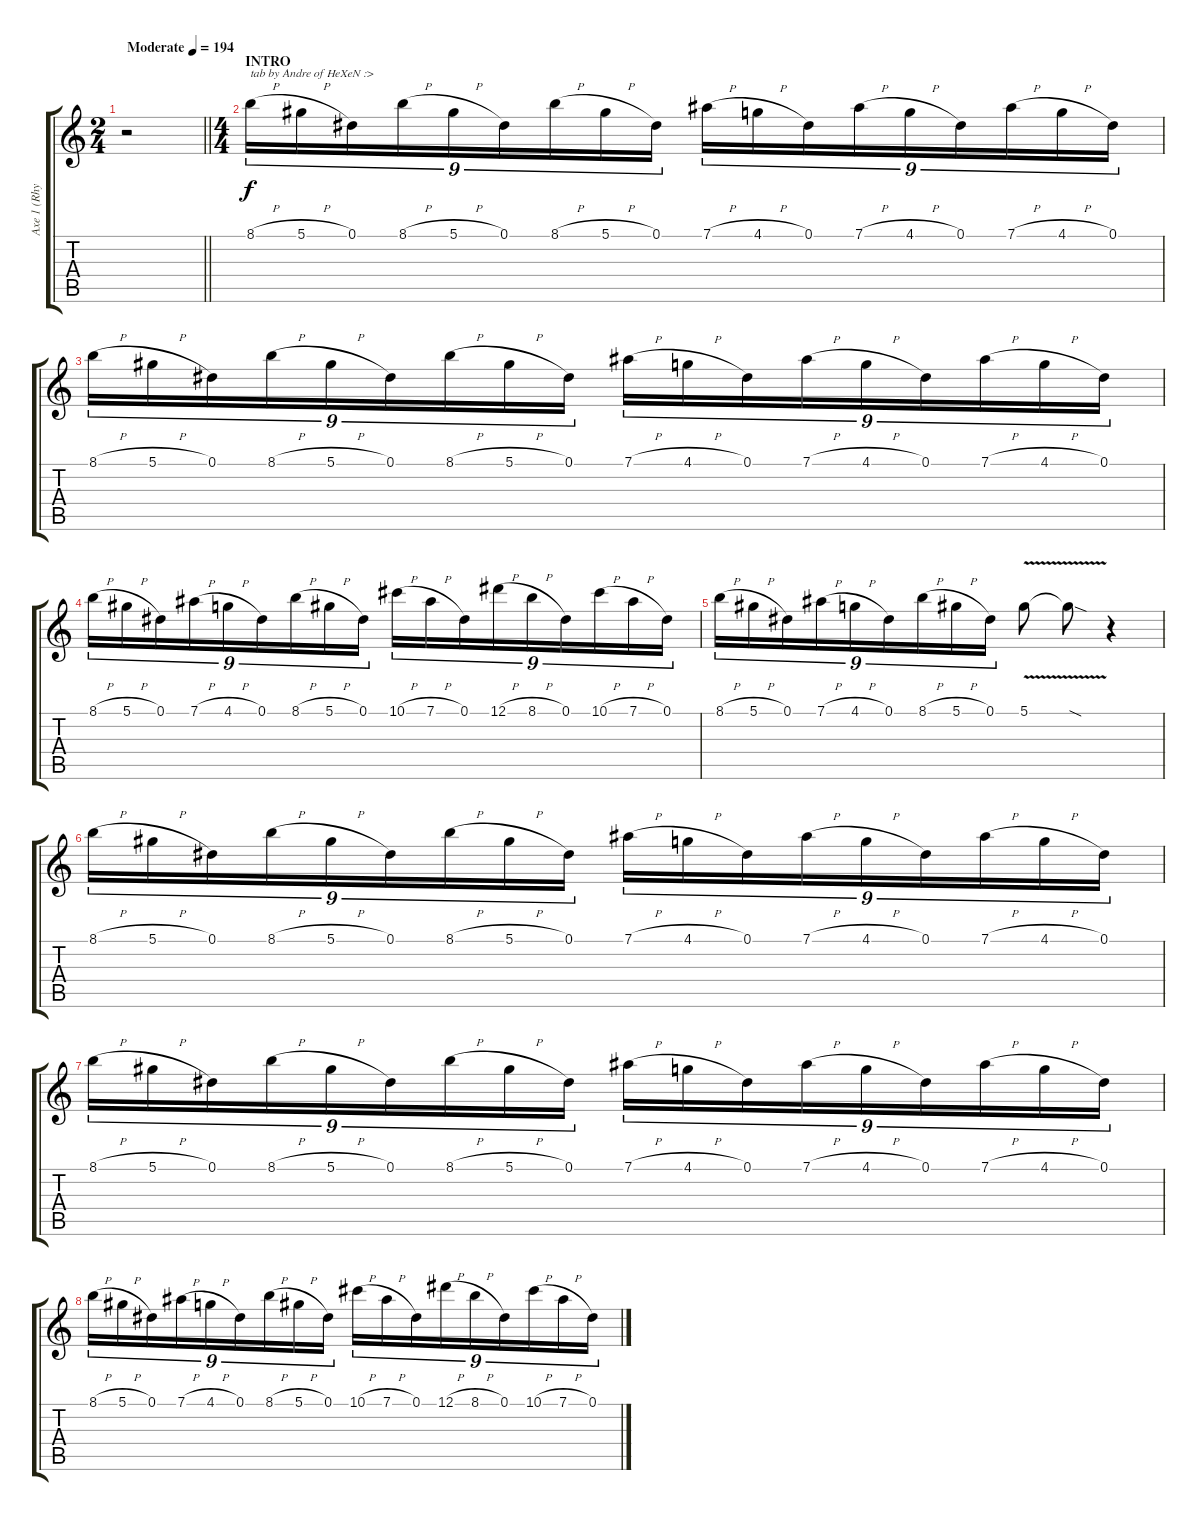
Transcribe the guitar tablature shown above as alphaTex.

\track ("Axe 1 (Rhythm+Lead)" "Axe 1 (Rhy") {instrument distortionguitar}
\staff {score tabs}
\tuning (Eb4 Bb3 Gb3 Db3 Ab2 Eb2) {hide}
\ts (2 4)
\tempo (194 "Moderate")
\clef g2
\barLineRight lightlight
\ks c
r.2{dy f instrument distortionguitar} |
\ts (4 4)
\section ("" "INTRO")
8.1{h}.16{tu (9 8) txt "tab by Andre of HeXeN :>"} 5.1{h}.16{tu (9 8)} 0.1.16{tu (9 8)} 8.1{h}.16{tu (9 8)} 5.1{h}.16{tu (9 8)} 0.1.16{tu (9 8)} 8.1{h}.16{tu (9 8)} 5.1{h}.16{tu (9 8)} 0.1.16{tu (9 8)} 7.1{h}.16{tu (9 8)} 4.1{h}.16{tu (9 8)} 0.1.16{tu (9 8)} 7.1{h}.16{tu (9 8)} 4.1{h}.16{tu (9 8)} 0.1.16{tu (9 8)} 7.1{h}.16{tu (9 8)} 4.1{h}.16{tu (9 8)} 0.1.16{tu (9 8)} |
8.1{h}.16{tu (9 8)} 5.1{h}.16{tu (9 8)} 0.1.16{tu (9 8)} 8.1{h}.16{tu (9 8)} 5.1{h}.16{tu (9 8)} 0.1.16{tu (9 8)} 8.1{h}.16{tu (9 8)} 5.1{h}.16{tu (9 8)} 0.1.16{tu (9 8)} 7.1{h}.16{tu (9 8)} 4.1{h}.16{tu (9 8)} 0.1.16{tu (9 8)} 7.1{h}.16{tu (9 8)} 4.1{h}.16{tu (9 8)} 0.1.16{tu (9 8)} 7.1{h}.16{tu (9 8)} 4.1{h}.16{tu (9 8)} 0.1.16{tu (9 8)} |
8.1{h}.16{tu (9 8)} 5.1{h}.16{tu (9 8)} 0.1.16{tu (9 8)} 7.1{h}.16{tu (9 8)} 4.1{h}.16{tu (9 8)} 0.1.16{tu (9 8)} 8.1{h}.16{tu (9 8)} 5.1{h}.16{tu (9 8)} 0.1.16{tu (9 8)} 10.1{h}.16{tu (9 8)} 7.1{h}.16{tu (9 8)} 0.1.16{tu (9 8)} 12.1{h}.16{tu (9 8)} 8.1{h}.16{tu (9 8)} 0.1.16{tu (9 8)} 10.1{h}.16{tu (9 8)} 7.1{h}.16{tu (9 8)} 0.1.16{tu (9 8)} |
8.1{h}.16{tu (9 8)} 5.1{h}.16{tu (9 8)} 0.1.16{tu (9 8)} 7.1{h}.16{tu (9 8)} 4.1{h}.16{tu (9 8)} 0.1.16{tu (9 8)} 8.1{h}.16{tu (9 8)} 5.1{h}.16{tu (9 8)} 0.1.16{tu (9 8)} 5.1{v}.8 5.1{sod t}.8 r.4 |
8.1{h}.16{tu (9 8)} 5.1{h}.16{tu (9 8)} 0.1.16{tu (9 8)} 8.1{h}.16{tu (9 8)} 5.1{h}.16{tu (9 8)} 0.1.16{tu (9 8)} 8.1{h}.16{tu (9 8)} 5.1{h}.16{tu (9 8)} 0.1.16{tu (9 8)} 7.1{h}.16{tu (9 8)} 4.1{h}.16{tu (9 8)} 0.1.16{tu (9 8)} 7.1{h}.16{tu (9 8)} 4.1{h}.16{tu (9 8)} 0.1.16{tu (9 8)} 7.1{h}.16{tu (9 8)} 4.1{h}.16{tu (9 8)} 0.1.16{tu (9 8)} |
8.1{h}.16{tu (9 8)} 5.1{h}.16{tu (9 8)} 0.1.16{tu (9 8)} 8.1{h}.16{tu (9 8)} 5.1{h}.16{tu (9 8)} 0.1.16{tu (9 8)} 8.1{h}.16{tu (9 8)} 5.1{h}.16{tu (9 8)} 0.1.16{tu (9 8)} 7.1{h}.16{tu (9 8)} 4.1{h}.16{tu (9 8)} 0.1.16{tu (9 8)} 7.1{h}.16{tu (9 8)} 4.1{h}.16{tu (9 8)} 0.1.16{tu (9 8)} 7.1{h}.16{tu (9 8)} 4.1{h}.16{tu (9 8)} 0.1.16{tu (9 8)} |
8.1{h}.16{tu (9 8)} 5.1{h}.16{tu (9 8)} 0.1.16{tu (9 8)} 7.1{h}.16{tu (9 8)} 4.1{h}.16{tu (9 8)} 0.1.16{tu (9 8)} 8.1{h}.16{tu (9 8)} 5.1{h}.16{tu (9 8)} 0.1.16{tu (9 8)} 10.1{h}.16{tu (9 8)} 7.1{h}.16{tu (9 8)} 0.1.16{tu (9 8)} 12.1{h}.16{tu (9 8)} 8.1{h}.16{tu (9 8)} 0.1.16{tu (9 8)} 10.1{h}.16{tu (9 8)} 7.1{h}.16{tu (9 8)} 0.1.16{tu (9 8)}
